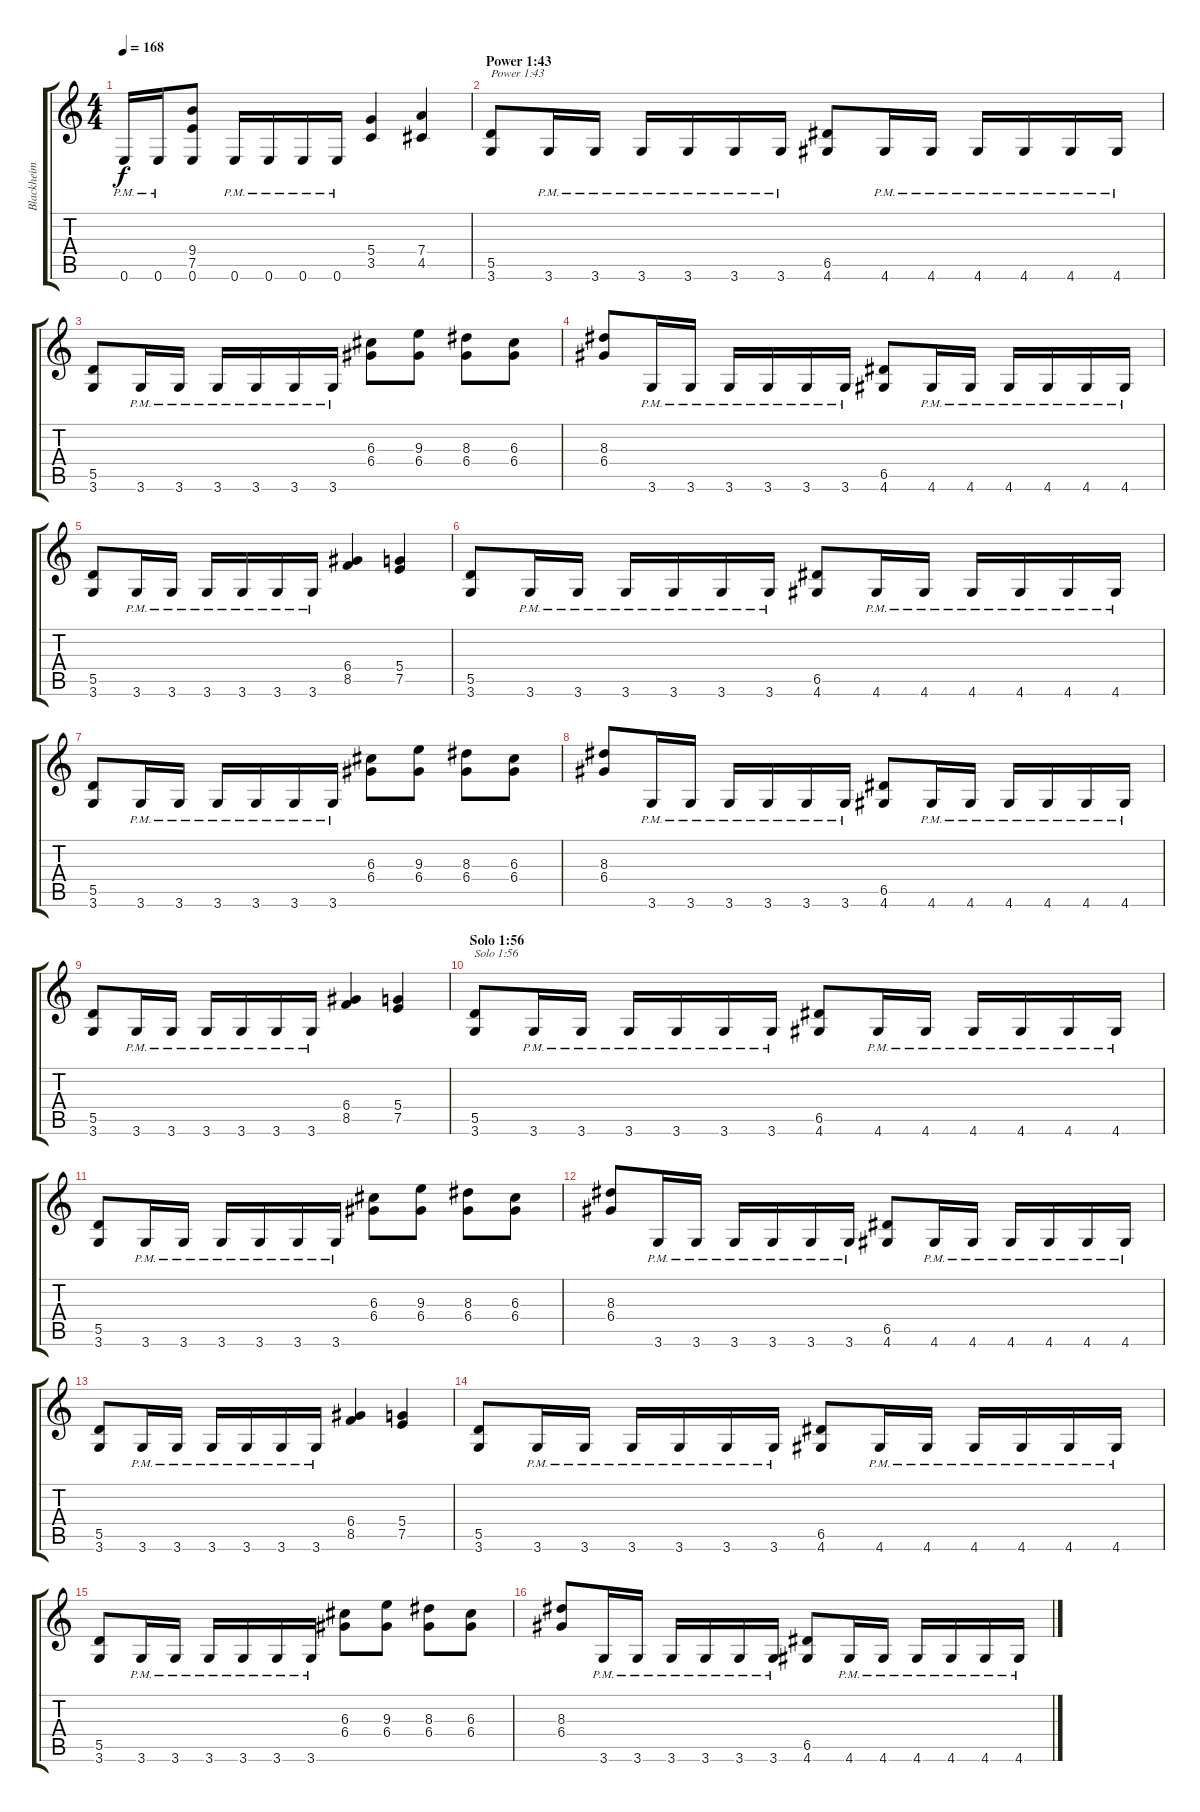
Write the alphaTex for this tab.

\track ("Blackheim" "Blackheim") {instrument distortionguitar}
\staff {score tabs}
\tuning (E4 B3 G3 D3 A2 E2) {hide}
\ts (4 4)
\tempo 168
\clef g2
\ks c
0.6{pm}.16{dy f} 0.6{pm}.16 (9.4 7.5 0.6).8 0.6{pm}.16 0.6{pm}.16 0.6{pm}.16 0.6{pm}.16 (5.4 3.5).4 (7.4 4.5).4 |
\section ("" "Power 1:43")
(5.5 3.6).8{txt "Power 1:43"} 3.6{pm}.16 3.6{pm}.16 3.6{pm}.16 3.6{pm}.16 3.6{pm}.16 3.6{pm}.16 (6.5 4.6).8 4.6{pm}.16 4.6{pm}.16 4.6{pm}.16 4.6{pm}.16 4.6{pm}.16 4.6{pm}.16 |
(5.5 3.6).8 3.6{pm}.16 3.6{pm}.16 3.6{pm}.16 3.6{pm}.16 3.6{pm}.16 3.6{pm}.16 (6.3 6.4).8 (9.3 6.4).8 (8.3 6.4).8 (6.3 6.4).8 |
(8.3 6.4).8 3.6{pm}.16 3.6{pm}.16 3.6{pm}.16 3.6{pm}.16 3.6{pm}.16 3.6{pm}.16 (6.5 4.6).8 4.6{pm}.16 4.6{pm}.16 4.6{pm}.16 4.6{pm}.16 4.6{pm}.16 4.6{pm}.16 |
(5.5 3.6).8 3.6{pm}.16 3.6{pm}.16 3.6{pm}.16 3.6{pm}.16 3.6{pm}.16 3.6{pm}.16 (6.4 8.5).4 (5.4 7.5).4 |
(5.5 3.6).8 3.6{pm}.16 3.6{pm}.16 3.6{pm}.16 3.6{pm}.16 3.6{pm}.16 3.6{pm}.16 (6.5 4.6).8 4.6{pm}.16 4.6{pm}.16 4.6{pm}.16 4.6{pm}.16 4.6{pm}.16 4.6{pm}.16 |
(5.5 3.6).8 3.6{pm}.16 3.6{pm}.16 3.6{pm}.16 3.6{pm}.16 3.6{pm}.16 3.6{pm}.16 (6.3 6.4).8 (9.3 6.4).8 (8.3 6.4).8 (6.3 6.4).8 |
(8.3 6.4).8 3.6{pm}.16 3.6{pm}.16 3.6{pm}.16 3.6{pm}.16 3.6{pm}.16 3.6{pm}.16 (6.5 4.6).8 4.6{pm}.16 4.6{pm}.16 4.6{pm}.16 4.6{pm}.16 4.6{pm}.16 4.6{pm}.16 |
(5.5 3.6).8 3.6{pm}.16 3.6{pm}.16 3.6{pm}.16 3.6{pm}.16 3.6{pm}.16 3.6{pm}.16 (6.4 8.5).4 (5.4 7.5).4 |
\section ("" "Solo 1:56")
(5.5 3.6).8{txt "Solo 1:56"} 3.6{pm}.16 3.6{pm}.16 3.6{pm}.16 3.6{pm}.16 3.6{pm}.16 3.6{pm}.16 (6.5 4.6).8 4.6{pm}.16 4.6{pm}.16 4.6{pm}.16 4.6{pm}.16 4.6{pm}.16 4.6{pm}.16 |
(5.5 3.6).8 3.6{pm}.16 3.6{pm}.16 3.6{pm}.16 3.6{pm}.16 3.6{pm}.16 3.6{pm}.16 (6.3 6.4).8 (9.3 6.4).8 (8.3 6.4).8 (6.3 6.4).8 |
(8.3 6.4).8 3.6{pm}.16 3.6{pm}.16 3.6{pm}.16 3.6{pm}.16 3.6{pm}.16 3.6{pm}.16 (6.5 4.6).8 4.6{pm}.16 4.6{pm}.16 4.6{pm}.16 4.6{pm}.16 4.6{pm}.16 4.6{pm}.16 |
(5.5 3.6).8 3.6{pm}.16 3.6{pm}.16 3.6{pm}.16 3.6{pm}.16 3.6{pm}.16 3.6{pm}.16 (6.4 8.5).4 (5.4 7.5).4 |
(5.5 3.6).8 3.6{pm}.16 3.6{pm}.16 3.6{pm}.16 3.6{pm}.16 3.6{pm}.16 3.6{pm}.16 (6.5 4.6).8 4.6{pm}.16 4.6{pm}.16 4.6{pm}.16 4.6{pm}.16 4.6{pm}.16 4.6{pm}.16 |
(5.5 3.6).8 3.6{pm}.16 3.6{pm}.16 3.6{pm}.16 3.6{pm}.16 3.6{pm}.16 3.6{pm}.16 (6.3 6.4).8 (9.3 6.4).8 (8.3 6.4).8 (6.3 6.4).8 |
(8.3 6.4).8 3.6{pm}.16 3.6{pm}.16 3.6{pm}.16 3.6{pm}.16 3.6{pm}.16 3.6{pm}.16 (6.5 4.6).8 4.6{pm}.16 4.6{pm}.16 4.6{pm}.16 4.6{pm}.16 4.6{pm}.16 4.6{pm}.16
